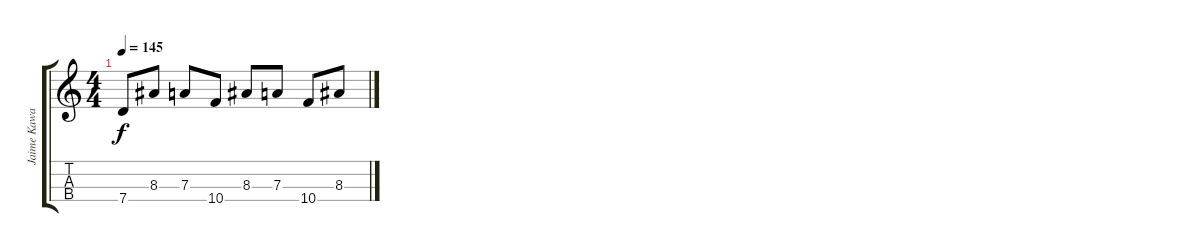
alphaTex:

\track ("Jaime Kawai" "Jaime Kawa") {instrument fx7echoes}
\staff {score tabs}
\tuning (E5 A4 D4 G3) {hide}
\ts (4 4)
\tempo 145
\clef g2
\ks c
7.4{t}.8{dy f} 8.3.8 7.3.8 10.4.8 8.3.8 7.3.8 10.4.8 8.3.8
